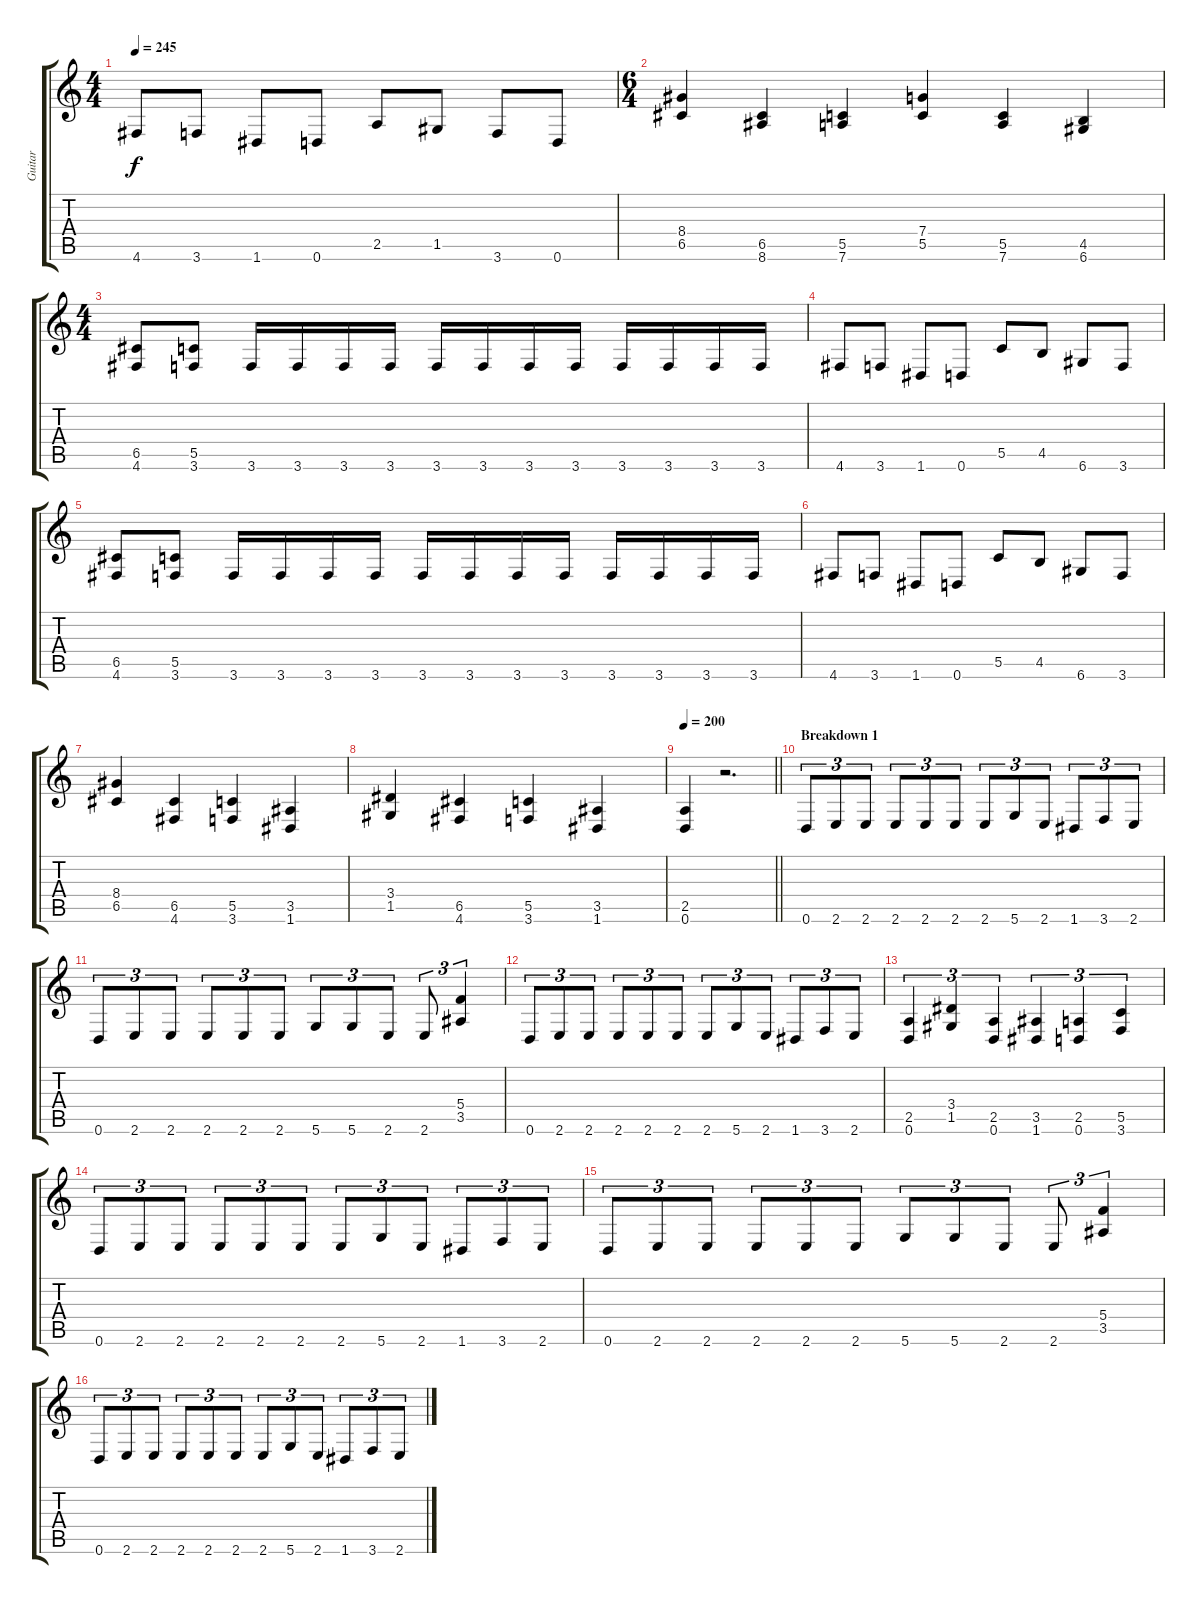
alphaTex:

\track ("Guitar" "Guitar") {instrument distortionguitar}
\staff {score tabs}
\tuning (D4 A3 F3 C3 G2 D2) {hide}
\ts (4 4)
\tempo 245
\clef g2
\ks c
4.6.8{dy f} 3.6.8 1.6.8 0.6.8 2.5.8 1.5.8 3.6.8 0.6.8 |
\ts (6 4)
(8.4 6.5).4 (6.5 8.6).4 (5.5 7.6).4 (7.4 5.5).4 (5.5 7.6).4 (4.5 6.6).4 |
\ts (4 4)
(6.5 4.6).8 (5.5 3.6).8 3.6.16 3.6.16 3.6.16 3.6.16 3.6.16 3.6.16 3.6.16 3.6.16 3.6.16 3.6.16 3.6.16 3.6.16 |
4.6.8 3.6.8 1.6.8 0.6.8 5.5.8 4.5.8 6.6.8 3.6.8 |
(6.5 4.6).8 (5.5 3.6).8 3.6.16 3.6.16 3.6.16 3.6.16 3.6.16 3.6.16 3.6.16 3.6.16 3.6.16 3.6.16 3.6.16 3.6.16 |
4.6.8 3.6.8 1.6.8 0.6.8 5.5.8 4.5.8 6.6.8 3.6.8 |
(8.4 6.5).4 (6.5 4.6).4 (5.5 3.6).4 (3.5 1.6).4 |
(3.4 1.5).4 (6.5 4.6).4 (5.5 3.6).4 (3.5 1.6).4 |
\tempo 200
\barLineRight lightlight
(2.5 0.6).4 r.2{d} |
\section ("" "Breakdown 1")
0.6.8{tu (3 2)} 2.6.8{tu (3 2)} 2.6.8{tu (3 2)} 2.6.8{tu (3 2)} 2.6.8{tu (3 2)} 2.6.8{tu (3 2)} 2.6.8{tu (3 2)} 5.6.8{tu (3 2)} 2.6.8{tu (3 2)} 1.6.8{tu (3 2)} 3.6.8{tu (3 2)} 2.6.8{tu (3 2)} |
0.6.8{tu (3 2)} 2.6.8{tu (3 2)} 2.6.8{tu (3 2)} 2.6.8{tu (3 2)} 2.6.8{tu (3 2)} 2.6.8{tu (3 2)} 5.6.8{tu (3 2)} 5.6.8{tu (3 2)} 2.6.8{tu (3 2)} 2.6.8{tu (3 2)} (5.4 3.5).4{tu (3 2)} |
0.6.8{tu (3 2)} 2.6.8{tu (3 2)} 2.6.8{tu (3 2)} 2.6.8{tu (3 2)} 2.6.8{tu (3 2)} 2.6.8{tu (3 2)} 2.6.8{tu (3 2)} 5.6.8{tu (3 2)} 2.6.8{tu (3 2)} 1.6.8{tu (3 2)} 3.6.8{tu (3 2)} 2.6.8{tu (3 2)} |
(2.5 0.6).4{tu (3 2)} (3.4 1.5).4{tu (3 2)} (2.5 0.6).4{tu (3 2)} (3.5 1.6).4{tu (3 2)} (2.5 0.6).4{tu (3 2)} (5.5 3.6).4{tu (3 2)} |
0.6.8{tu (3 2)} 2.6.8{tu (3 2)} 2.6.8{tu (3 2)} 2.6.8{tu (3 2)} 2.6.8{tu (3 2)} 2.6.8{tu (3 2)} 2.6.8{tu (3 2)} 5.6.8{tu (3 2)} 2.6.8{tu (3 2)} 1.6.8{tu (3 2)} 3.6.8{tu (3 2)} 2.6.8{tu (3 2)} |
0.6.8{tu (3 2)} 2.6.8{tu (3 2)} 2.6.8{tu (3 2)} 2.6.8{tu (3 2)} 2.6.8{tu (3 2)} 2.6.8{tu (3 2)} 5.6.8{tu (3 2)} 5.6.8{tu (3 2)} 2.6.8{tu (3 2)} 2.6.8{tu (3 2)} (5.4 3.5).4{tu (3 2)} |
0.6.8{tu (3 2)} 2.6.8{tu (3 2)} 2.6.8{tu (3 2)} 2.6.8{tu (3 2)} 2.6.8{tu (3 2)} 2.6.8{tu (3 2)} 2.6.8{tu (3 2)} 5.6.8{tu (3 2)} 2.6.8{tu (3 2)} 1.6.8{tu (3 2)} 3.6.8{tu (3 2)} 2.6.8{tu (3 2)}
